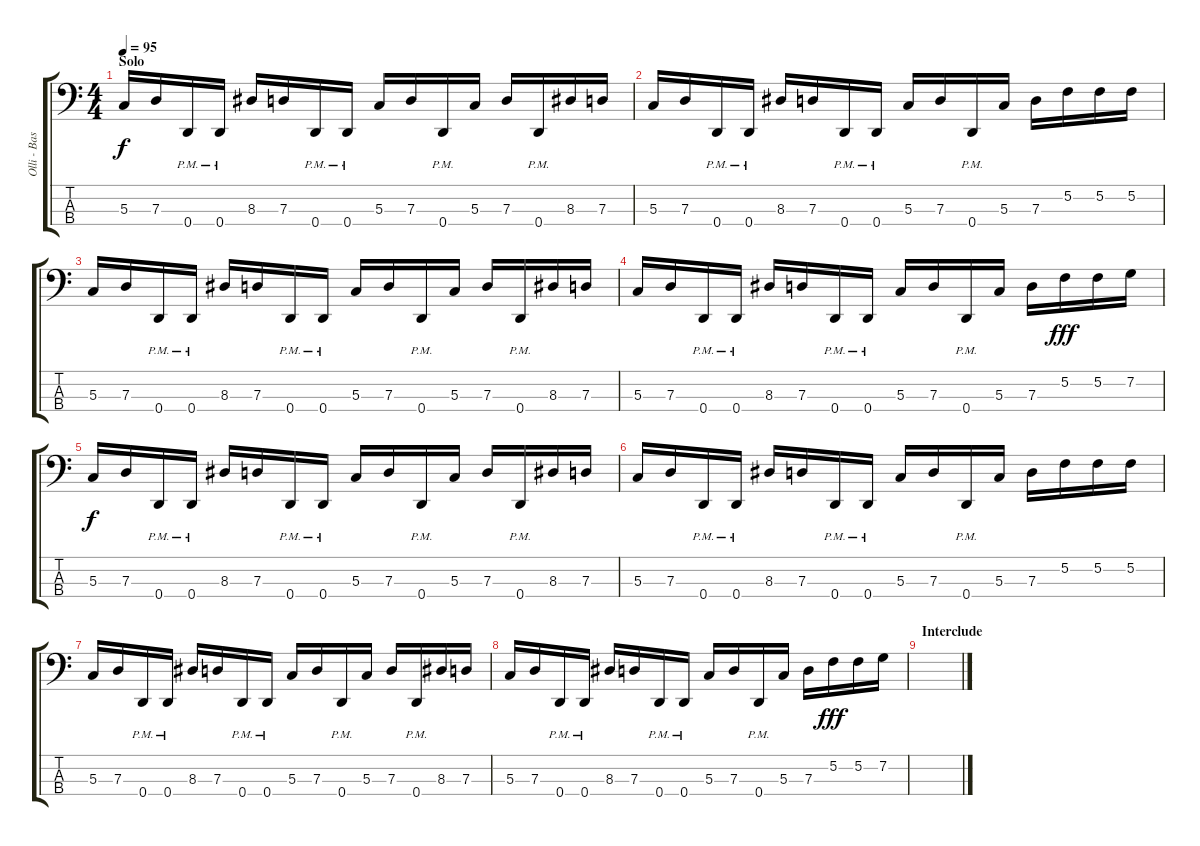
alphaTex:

\track ("Olli - Bass" "Olli - Bas") {instrument synthbass2}
\staff {score tabs}
\tuning (F2 C2 G1 D1) {hide}
\ts (4 4)
\section ("" "Solo")
\tempo 95
\clef f4
\ks c
5.3.16{dy f} 7.3.16 0.4{pm}.16 0.4{pm}.16 8.3.16 7.3.16 0.4{pm}.16 0.4{pm}.16 5.3.16 7.3.16 0.4{pm}.16 5.3.16 7.3.16 0.4{pm}.16 8.3.16 7.3.16 |
5.3.16 7.3.16 0.4{pm}.16 0.4{pm}.16 8.3.16 7.3.16 0.4{pm}.16 0.4{pm}.16 5.3.16 7.3.16 0.4{pm}.16 5.3.16 7.3.16 5.2.16 5.2.16 5.2.16 |
5.3.16 7.3.16 0.4{pm}.16 0.4{pm}.16 8.3.16 7.3.16 0.4{pm}.16 0.4{pm}.16 5.3.16 7.3.16 0.4{pm}.16 5.3.16 7.3.16 0.4{pm}.16 8.3.16 7.3.16 |
5.3.16 7.3.16 0.4{pm}.16 0.4{pm}.16 8.3.16 7.3.16 0.4{pm}.16 0.4{pm}.16 5.3.16 7.3.16 0.4{pm}.16 5.3.16 7.3.16 5.2.16{dy fff} 5.2.16 7.2.16 |
5.3.16{dy f} 7.3.16 0.4{pm}.16 0.4{pm}.16 8.3.16 7.3.16 0.4{pm}.16 0.4{pm}.16 5.3.16 7.3.16 0.4{pm}.16 5.3.16 7.3.16 0.4{pm}.16 8.3.16 7.3.16 |
5.3.16 7.3.16 0.4{pm}.16 0.4{pm}.16 8.3.16 7.3.16 0.4{pm}.16 0.4{pm}.16 5.3.16 7.3.16 0.4{pm}.16 5.3.16 7.3.16 5.2.16 5.2.16 5.2.16 |
5.3.16 7.3.16 0.4{pm}.16 0.4{pm}.16 8.3.16 7.3.16 0.4{pm}.16 0.4{pm}.16 5.3.16 7.3.16 0.4{pm}.16 5.3.16 7.3.16 0.4{pm}.16 8.3.16 7.3.16 |
5.3.16 7.3.16 0.4{pm}.16 0.4{pm}.16 8.3.16 7.3.16 0.4{pm}.16 0.4{pm}.16 5.3.16 7.3.16 0.4{pm}.16 5.3.16 7.3.16 5.2.16{dy fff} 5.2.16 7.2.16 |
\section ("" "Interclude")
